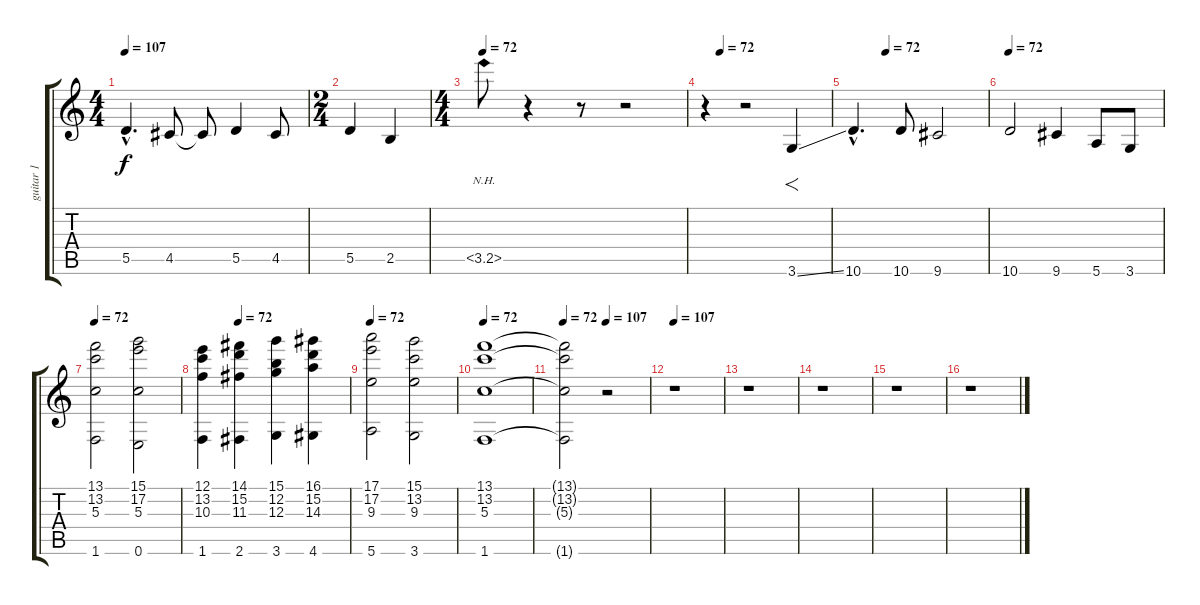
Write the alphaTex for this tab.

\track ("guitar 1" "guitar 1") {instrument overdrivenguitar}
\staff {score tabs}
\tuning (E4 B3 G3 D3 A2 E2) {hide}
\ts (4 4)
\tempo 107
\clef g2
\ks c
5.5{hac}.4{d dy f} 4.5.8 4.5{t}.8 5.5.4 4.5.8 |
\ts (2 4)
5.5.4 2.5.4 |
\ts (4 4)
\tempo 72
3.5{nh}.8 r.4 r.8 r.2 |
\tempo (72 0.125)
r.4 r.2 3.6{ss}.4{f} |
\tempo (72 0.25)
10.6{hac}.4{d} 10.6.8 9.6.2 |
\tempo 72
10.6.2 9.6.4 5.6.8 3.6.8 |
\tempo 72
(13.1 13.2 5.3 1.6).2 (15.1 17.2 5.3 0.6).2 |
\tempo (72 0.25)
(12.1 13.2 10.3 1.6).4 (14.1 15.2 11.3 2.6).4 (15.1 12.2 12.3 3.6).4 (16.1 15.2 14.3 4.6).4 |
\tempo 72
(17.1 17.2 9.3 5.6).2 (15.1 13.2 9.3 3.6).2 |
\tempo 72
(13.1 13.2 5.3 1.6).1 |
\tempo (107 0.5)
\tempo 72
(13.1{t} 13.2{t} 5.3{t} 1.6{t}).2 r.2 |
\tempo 107
r.1 |
r.1 |
r.1 |
r.1 |
r.1
